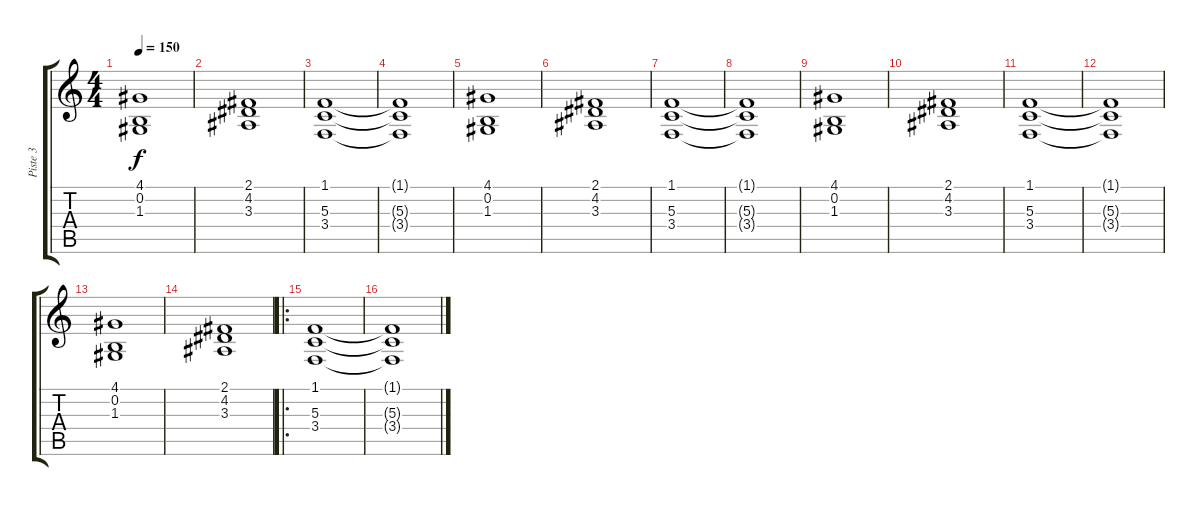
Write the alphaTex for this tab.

\track ("Piste 3" "Piste 3") {instrument synthstrings1}
\staff {score tabs}
\tuning (E4 B3 G3 D3 A2 E2) {hide}
\ts (4 4)
\tempo 150
\clef g2
\ks c
(4.1 0.2 1.3).1{dy f} |
(2.1 4.2 3.3).1 |
(1.1 5.3 3.4).1 |
(1.1{t} 5.3{t} 3.4{t}).1 |
(4.1 0.2 1.3).1 |
(2.1 4.2 3.3).1 |
(1.1 5.3 3.4).1 |
(1.1{t} 5.3{t} 3.4{t}).1 |
(4.1 0.2 1.3).1 |
(2.1 4.2 3.3).1 |
(1.1 5.3 3.4).1 |
(1.1{t} 5.3{t} 3.4{t}).1 |
(4.1 0.2 1.3).1 |
(2.1 4.2 3.3).1 |
\ro
(1.1 5.3 3.4).1 |
(1.1{t} 5.3{t} 3.4{t}).1
